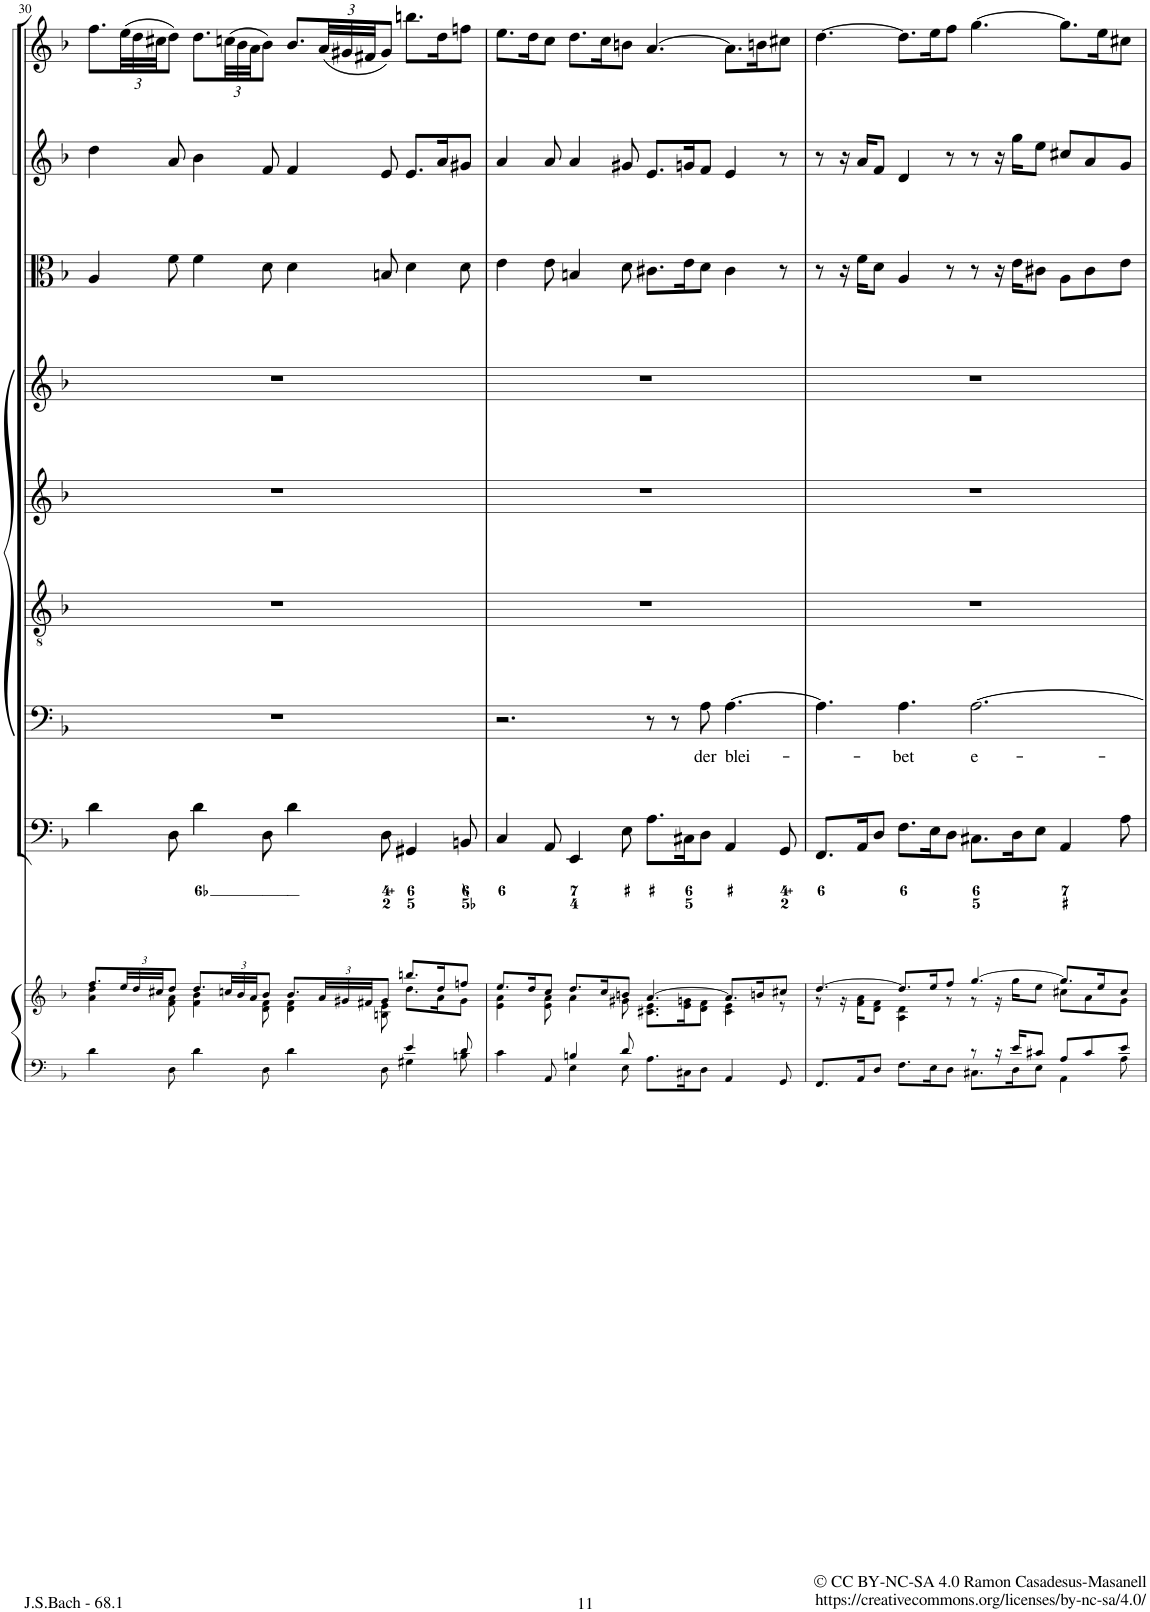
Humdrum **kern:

**kern	**kern	**kern	**kern	**text	**kern	**kern	**kern	**kern	**kern	**kern
*part9	*part9	*part8	*part7	*part7	*part6	*part5	*part4	*part3	*part2	*part1
*staff10	*staff9	*staff8	*staff7	*staff7	*staff6	*staff5	*staff4	*staff3	*staff2	*staff1
*I"Piano reduction	*	*I"Continuo	*I"Basso	*	*I"Tenore	*I"Alto	*I"Soprano Corno col Soprano	*I"Taile. Viola.	*I"Oboe II. Violino II.	*I"Oboe I. Violino I.
*I'Pno	*	*	*	*	*	*	*	*	*	*
!!LO:PB:g=z
*clefF4	*clefG2	*clefF4	*clefF4	*	*clefGv2	*clefG2	*clefG2	*clefC3	*clefG2	*clefG2
*k[b-]	*k[b-]	*k[b-]	*k[b-]	*	*k[b-]	*k[b-]	*k[b-]	*k[b-]	*k[b-]	*k[b-]
*M12/8	*M12/8	*M12/8	*M12/8	*	*M12/8	*M12/8	*M12/8	*M12/8	*M12/8	*M12/8
=30	=30	=30	=30	=30	=30	=30	=30	=30	=30	=30
*^	*^	*	*	*	*	*	*	*	*	*
4d\	2.ryy	8.ff/L	4a\ 4dd\	4d\	1.r	.	1.r	1.r	1.r	4A/	4dd\	8.ff\L
*	*	*Xbrackettup	*	*	*	*	*	*	*	*	*	*Xbrackettup
.	.	48ee/LL	.	.	.	.	.	.	.	.	.	(48ee\LL
.	.	48dd/	.	.	.	.	.	.	.	.	.	48dd\
.	.	48cc#X/JJ	.	.	.	.	.	.	.	.	.	48cc#X\JJ
8D\	.	8dd/J	8f\ 8a\	8D\	.	.	.	.	.	8f\	8a/	8dd\J)
4d\	.	8.dd/L	4f\ 4b-\	4d\	.	.	.	.	.	4f\	4b-\	8.dd\L
.	.	48ccn/LL	.	.	.	.	.	.	.	.	.	(48ccn\LL
.	.	48b-/	.	.	.	.	.	.	.	.	.	48b-\
.	.	48a/JJ	.	.	.	.	.	.	.	.	.	48a\JJ
8D\	.	8b-/J	8d\ 8f\	8D\	.	.	.	.	.	8d\	8f/	8b-\J)
4d\	4.ryy	8.b-/L	4d\ 4f\	4d\	.	.	.	.	.	4d\	4f/	8.b-/L
.	.	48a/LL	.	.	.	.	.	.	.	.	.	(48a/LL
.	.	48g#X/	.	.	.	.	.	.	.	.	.	48g#X/
.	.	48f#X/JJ	.	.	.	.	.	.	.	.	.	48f#X/JJ
8D\	.	8g#/J	8Bn\ 8e\	8D\	.	.	.	.	.	8Bn/	8e/	8g#/J)
4e/	4G#X\	8.bbn/L	8.dd\L	4GG#X/	.	.	.	.	.	4d\	8.e/L	8.bbn\L
.	.	16dd/K	16a\K	.	.	.	.	.	.	.	16a/K	16dd\K
8d/	8Bn\	8ffn/J	8g#\J	8BBn/	.	.	.	.	.	8d\	8g#X/J	8ffn\J
=31	=31	=31	=31	=31	=31	=31	=31	=31	=31	=31	=31	=31
4c\	4.ryy	8.ee/L	4e\ 4a\	4C/	2.r	.	1.r	1.r	1.r	4e\	4a/	8.ee\L
.	.	16dd/K	.	.	.	.	.	.	.	.	.	16dd\K
8AA/	.	8cc/J	8e\ 8a\	8AA/	.	.	.	.	.	8e\	8a/	8cc\J
4Bn/	4E\	8.dd/L	4a\	4EE/	.	.	.	.	.	4Bn/	4a/	8.dd\L
.	.	16cc/K	.	.	.	.	.	.	.	.	.	16cc\K
8d/	8E\	8bn/J	8g#X\	8E\	.	.	.	.	.	8d\	8g#X/	8bn\J
8.A\L	2.ryy	[4.a/	8.c#X\ 8.e\L	8.A\L	8r	.	.	.	.	8.c#X\L	8.e/L	[4.a/
.	.	.	.	.	8r	.	.	.	.	.	.	.
16C#X\K	.	.	16e\ 16gn\K	16C#X\K	.	.	.	.	.	16e\K	16gn/K	.
!	!	!	!	!	!	!LO:LY:b	!	!	!	!	!	!
8D\J	.	.	8d\ 8f\J	8D\J	8A\	der	.	.	.	8d\J	8f/J	.
!	!	!	!	!	!	!LO:LY:b	!	!	!	!	!	!
4AA/	.	8.a/L]	4c#\ 4e\	4AA/	[4.A\	blei-	.	.	.	4c#\	4e/	8.a\L]
.	.	16bn/K	.	.	.	.	.	.	.	.	.	16bn\K
8GG/	.	8cc#X/J	8r	8GG/	.	.	.	.	.	8r	8r	8cc#X\J
=32	=32	=32	=32	=32	=32	=32	=32	=32	=32	=32	=32	=32
8.FF/L	2.ryy	[4.dd/	8r	8.FF/L	4.A\]	.	1.r	1.r	1.r	8r	8r	[4.dd\
.	.	.	16r	.	.	.	.	.	.	16r	16r	.
16AA/K	.	.	16f\ 16a\KL	16AA/K	.	.	.	.	.	16f\KL	16a/KL	.
8D/J	.	.	8d\ 8f\J	8D/J	.	.	.	.	.	8d\J	8f/J	.
!	!	!	!	!	!	!LO:LY:b	!	!	!	!	!	!
8.F\L	.	8.dd/L]	4A\ 4d\	8.F\L	4.A\	-bet	.	.	.	4A/	4d/	8.dd\L]
16E\K	.	16ee/K	.	16E\K	.	.	.	.	.	.	.	16ee\K
8D\J	.	8ff/J	8r	8D\J	.	.	.	.	.	8r	8r	8ff\J
!	!	!	!	!	!	!LO:LY:b	!	!	!	!	!	!
8r	8.C#X\L	[4.gg/	8r	8.C#X\L	[2.A\	e-	.	.	.	8r	8r	[4.gg\
16r	.	.	16r	.	.	.	.	.	.	16r	16r	.
16e/KL	16D\K	.	16gg\KL	16D\K	.	.	.	.	.	16e\KL	16gg\KL	.
8c#X/J	8E\J	.	8ee\J	8E\J	.	.	.	.	.	8c#X\J	8ee\J	.
8A/L	4AA\	8.gg/L]	8cc#X\L	4AA/	.	.	.	.	.	8A\L	8cc#X/L	8.gg\L]
8c#/	.	.	8a\	.	.	.	.	.	.	8c#\	8a/	.
.	.	16ee/K	.	.	.	.	.	.	.	.	.	16ee\K
8e/J	8A\	8cc#/J	8g\J	8A\	.	.	.	.	.	8e\J	8g/J	8cc#X\J
*v	*v	*	*	*	*	*	*	*	*	*	*	*
*	*v	*v	*	*	*	*	*	*	*	*	*
=	=	=	=	=	=	=	=	=	=	=
*-	*-	*-	*-	*-	*-	*-	*-	*-	*-	*-
